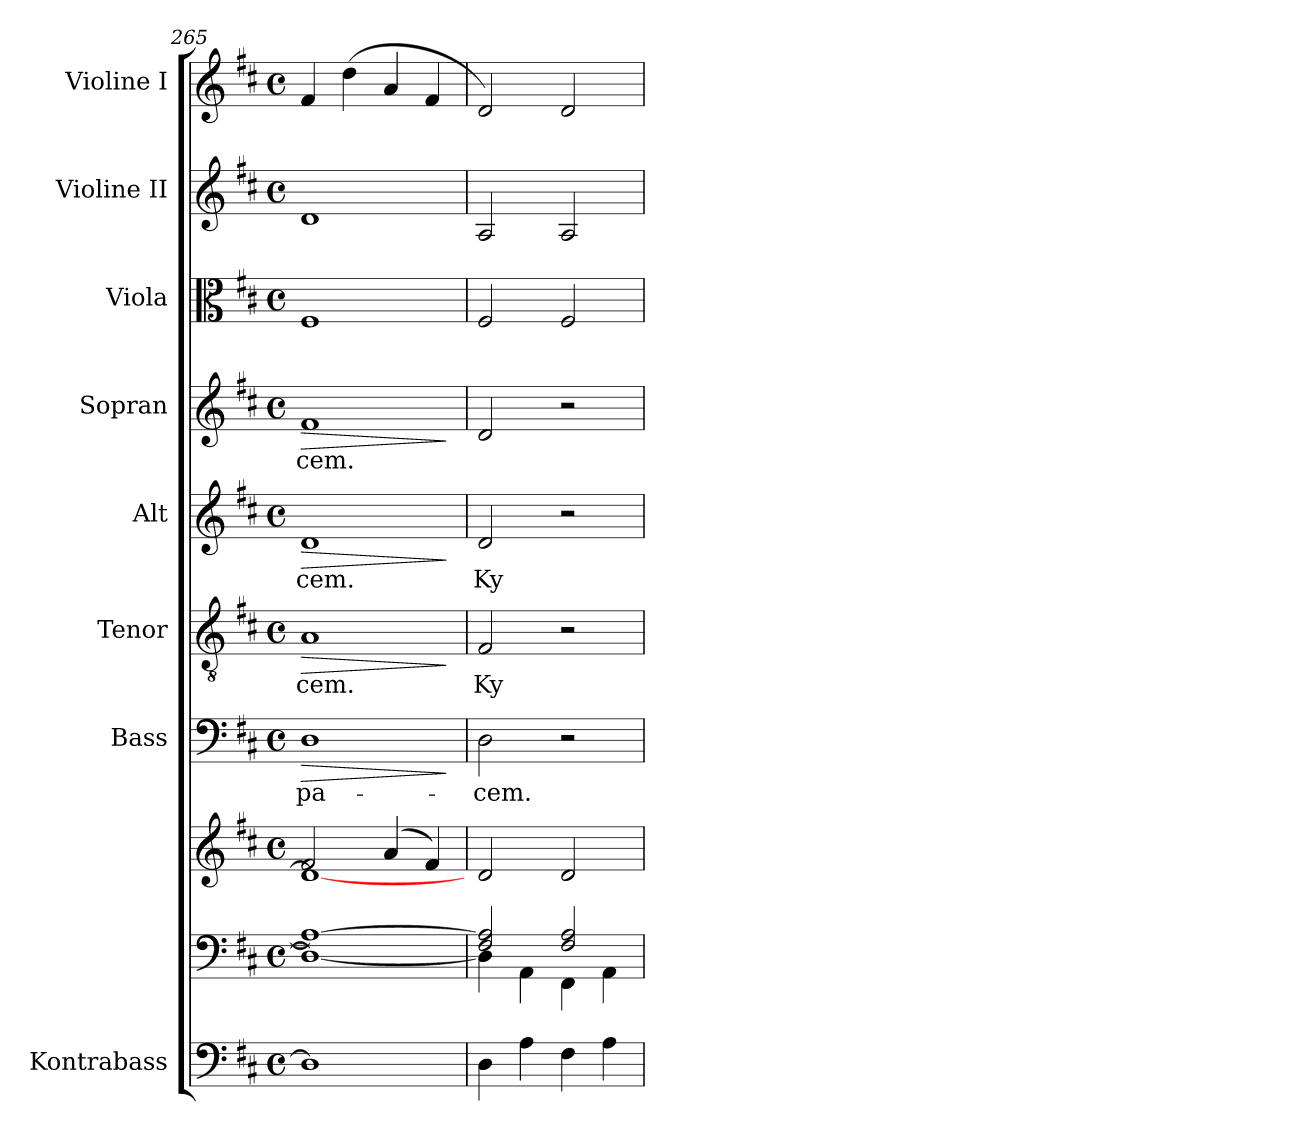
**kern	**kern	**kern	**kern	**text	**dynam	**kern	**text	**dynam	**kern	**text	**dynam	**kern	**text	**dynam	**kern	**kern	**kern
*part9	*part8	*part8	*part7	*part7	*part7	*part6	*part6	*part6	*part5	*part5	*part5	*part4	*part4	*part4	*part3	*part2	*part1
*staff10	*staff9	*staff8	*staff7	*staff7	*staff7	*staff6	*staff6	*staff6	*staff5	*staff5	*staff5	*staff4	*staff4	*staff4	*staff3	*staff2	*staff1
*I"Kontrabass	*	*	*I"Bass	*	*	*I"Tenor	*	*	*I"Alt	*	*	*I"Sopran	*	*	*I"Viola	*I"Violine II	*I"Violine I
*I'Kb.	*	*	*I'B.	*	*	*I'T.	*	*	*I'A.	*	*	*I'S.	*	*	*I'Vla.	*I'Vl. II	*I'Vl. I
*clefF4	*clefF4	*clefG2	*clefF4	*	*	*clefGv2	*	*	*clefG2	*	*	*clefG2	*	*	*clefC3	*clefG2	*clefG2
*ITrd7c12	*	*	*	*	*	*	*	*	*	*	*	*	*	*	*	*	*
*k[f#c#]	*k[f#c#]	*k[f#c#]	*k[f#c#]	*	*	*k[f#c#]	*	*	*k[f#c#]	*	*	*k[f#c#]	*	*	*k[f#c#]	*k[f#c#]	*k[f#c#]
*D:	*D:	*D:	*D:	*	*	*D:	*	*	*D:	*	*	*D:	*	*	*D:	*D:	*D:
*M4/4	*M4/4	*M4/4	*M4/4	*	*	*M4/4	*	*	*M4/4	*	*	*M4/4	*	*	*M4/4	*M4/4	*M4/4
*met(c)	*met(c)	*met(c)	*met(c)	*	*	*met(c)	*	*	*met(c)	*	*	*met(c)	*	*	*met(c)	*met(c)	*met(c)
=265	=265	=265	=265	=265	=265	=265	=265	=265	=265	=265	=265	=265	=265	=265	=265	=265	=265
*	*^	*^	*	*	*	*	*	*	*	*	*	*	*	*	*	*	*
!	!	!	!	!	!	!LO:LY:b	!LO:HP:b	!	!LO:LY:b	!LO:HP:b	!	!LO:LY:b	!LO:HP:b	!	!LO:LY:b	!LO:HP:b	!	!	!
1DD]	1A_	1D_	2f#/	1d_	1D	pa-	>	1A	-cem.	>	1d	-cem.	>	1f#	-cem.	>	1F#	1d	4f#/
.	.	.	.	.	.	.	.	.	.	.	.	.	.	.	.	.	.	.	(>4dd\
.	.	.	(4a/	.	.	.	.	.	.	.	.	.	.	.	.	.	.	.	4a/
.	.	.	4f#/)	.	.	.	.	.	.	.	.	.	.	.	.	.	.	.	4f#/
*	*v	*v	*	*	*	*	*	*	*	*	*	*	*	*	*	*	*	*	*
*	*	*v	*v	*	*	*	*	*	*	*	*	*	*	*	*	*	*	*
.	.	.	.	.	]	.	.	]	.	.	]	.	.	]	.	.	.
=266	=266	=266	=266	=266	=266	=266	=266	=266	=266	=266	=266	=266	=266	=266	=266	=266	=266
*	*^	*	*	*	*	*	*	*	*	*	*	*	*	*	*	*	*
!	!	!	!	!	!LO:LY:b	!	!	!LO:LY:b	!	!	!LO:LY:b	!	!	!	!	!	!	!
4DD\	2F#/ 2A/]	4D\]	2d/	2D\	-cem.	.	2F#/	Ky-	.	2d/	Ky-	.	2d/	.	.	2F#/	2A/	2d/)
4AA\	.	4AA\	.	.	.	.	.	.	.	.	.	.	.	.	.	.	.	.
4FF#\	2F#/ 2A/	4FF#\	2d/	2r	.	.	2r	.	.	2r	.	.	2r	.	.	2F#/	2A/	2d/
4AA\	.	4AA\	.	.	.	.	.	.	.	.	.	.	.	.	.	.	.	.
*	*v	*v	*	*	*	*	*	*	*	*	*	*	*	*	*	*	*	*
=	=	=	=	=	=	=	=	=	=	=	=	=	=	=	=	=	=
*-	*-	*-	*-	*-	*-	*-	*-	*-	*-	*-	*-	*-	*-	*-	*-	*-	*-
